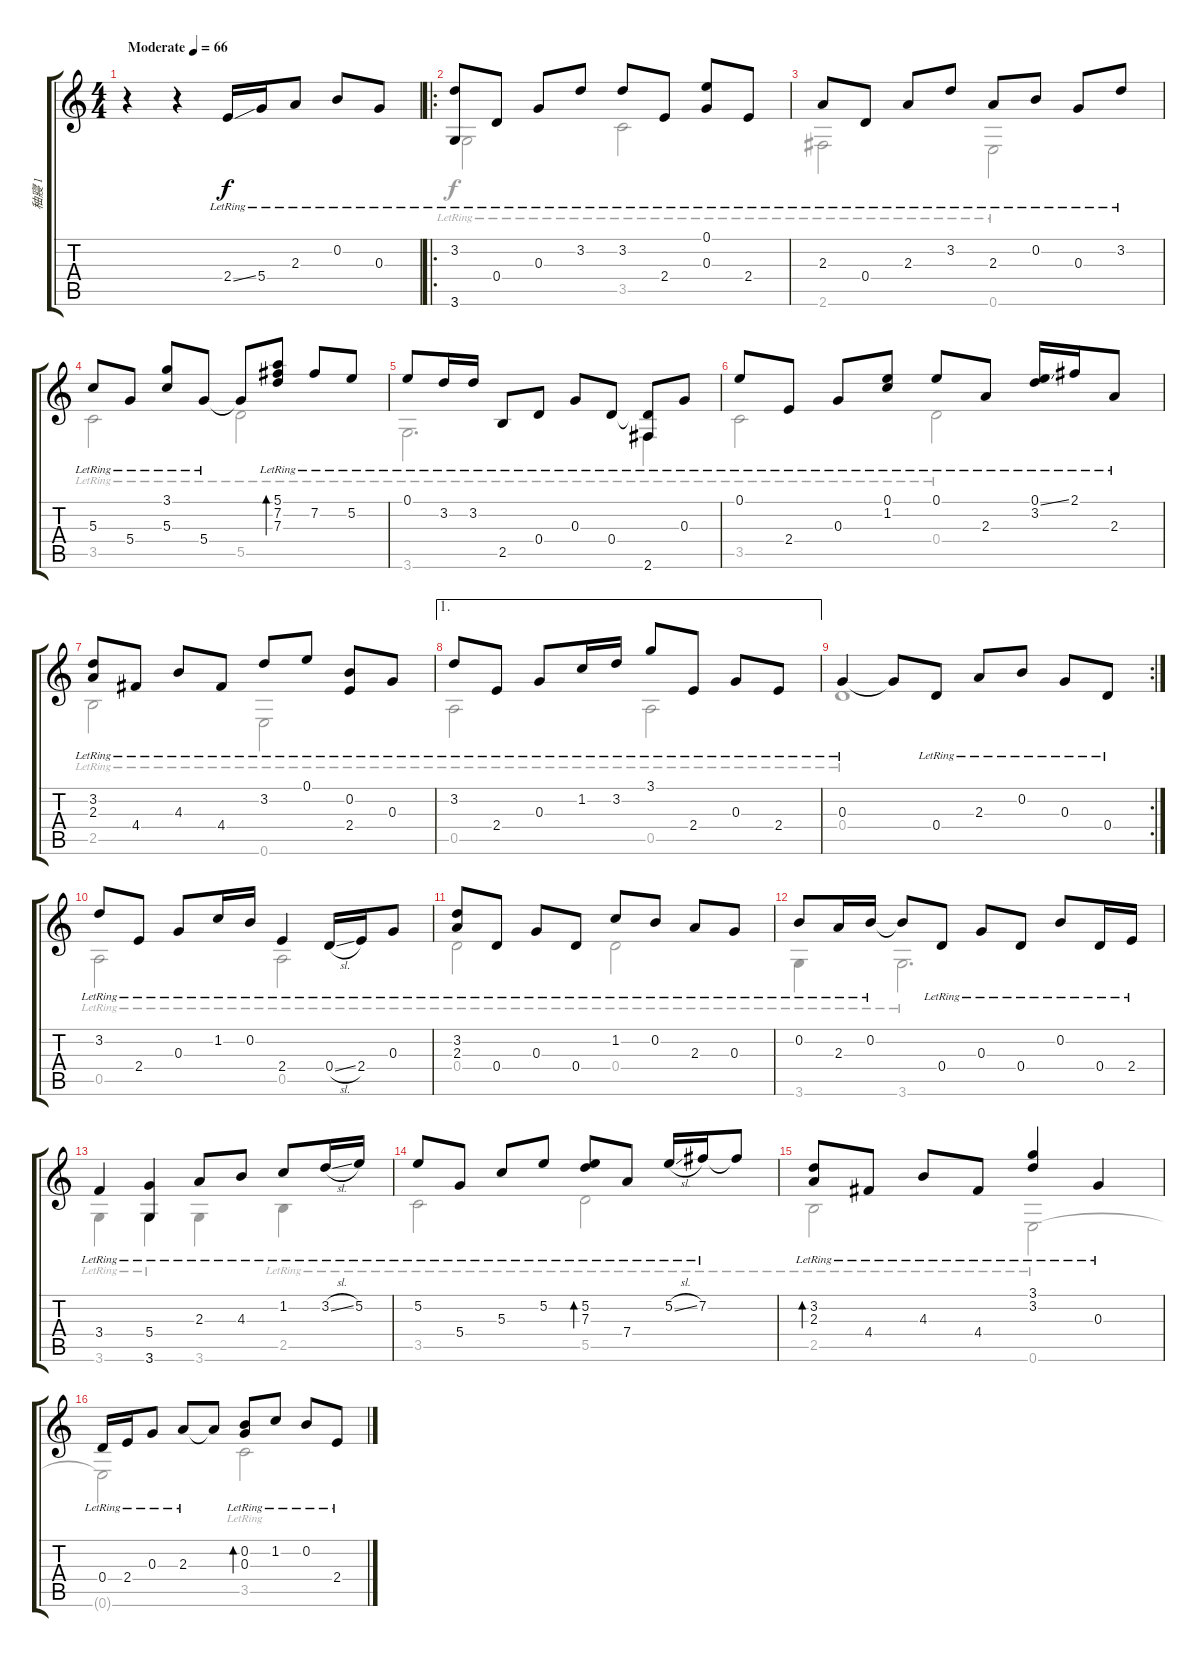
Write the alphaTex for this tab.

\track ("秞寢 1" "秞寢 1") {instrument acousticguitarnylon}
\staff {score tabs}
\tuning (E4 B3 G3 D3 A2 E2) {hide}
\voice
\ts (4 4)
\tempo (66 "Moderate")
\clef g2
\ks c
r.4{dy f instrument acousticguitarnylon} r.4 2.4{ss lr}.16 5.4{lr}.16 2.3{lr}.8 0.2{lr}.8 0.3{lr}.8 |
\ro
(3.2{lr} 3.6{lr}).8 0.4{lr}.8 0.3{lr}.8 3.2{lr}.8 3.2{lr}.8 2.4{lr}.8 (0.1{lr} 0.3{lr}).8 2.4{lr}.8 |
2.3{lr}.8 0.4{lr}.8 2.3{lr}.8 3.2{lr}.8 2.3{lr}.8 0.2{lr}.8 0.3{lr}.8 3.2{lr}.8 |
5.3{lr}.8 5.4{lr}.8 (3.1{lr} 5.3{lr}).8 5.4{lr}.8 5.4{t}.8 (5.1{lr} 7.2{lr} 7.3{lr}).8{bd 240} 7.2{lr}.8 5.2{lr}.8 |
0.1{lr}.8 3.2{lr}.16 3.2{lr}.16 2.5{lr}.8 0.4{lr}.8 0.3{lr}.8 0.4{lr}.8 (0.4{t} 2.6{lr}).8 0.3{lr}.8 |
0.1{lr}.8 2.4{lr}.8 0.3{lr}.8 (0.1{lr} 1.2{lr}).8 0.1{lr}.8 2.3{lr}.8 (0.1{ss lr} 3.2{lr}).16 2.1{lr}.16 2.3{lr}.8 |
(3.2{lr} 2.3{lr}).8 4.4{lr}.8 4.3{lr}.8 4.4{lr}.8 3.2{lr}.8 0.1{lr}.8 (0.2{lr} 2.4{lr}).8 0.3{lr}.8 |
\ae 1
3.2{lr}.8 2.4{lr}.8 0.3{lr}.8 1.2{lr}.16 3.2{lr}.16 3.1{lr}.8 2.4{lr}.8 0.3{lr}.8 2.4{lr}.8 |
\rc 2
0.3{lr}.4 0.3{t}.8 0.4{lr}.8 2.3{lr}.8 0.2{lr}.8 0.3{lr}.8 0.4{lr}.8 |
3.2{lr}.8 2.4{lr}.8 0.3{lr}.8 1.2{lr}.16 0.2{lr}.16 2.4{lr}.4 0.4{sl lr}.16 2.4{lr}.16 0.3{lr}.8 |
(3.2{lr} 2.3{lr}).8 0.4{lr}.8 0.3{lr}.8 0.4{lr}.8 1.2{lr}.8 0.2{lr}.8 2.3{lr}.8 0.3{lr}.8 |
0.2{lr}.8 2.3{lr}.16 0.2{lr}.16 0.2{t}.8 0.4{lr}.8 0.3{lr}.8 0.4{lr}.8 0.2{lr}.8 0.4{lr}.16 2.4{lr}.16 |
3.4{lr}.4 (5.4{lr} 3.6).4 2.3{lr}.8 4.3{lr}.8 1.2{lr}.8 3.2{sl lr}.16 5.2{lr}.16 |
5.2{lr}.8 5.4{lr}.8 5.3{lr}.8 5.2{lr}.8 (5.2{lr} 7.3{lr}).8{bd 240} 7.4{lr}.8 5.2{sl lr}.16 7.2{lr}.16 7.2{t}.8 |
(3.2{lr} 2.3{lr}).8{bd 240} 4.4{lr}.8 4.3{lr}.8 4.4{lr}.8 (3.1{lr} 3.2{lr}).4 0.3{lr}.4 |
0.4{lr}.16 2.4{lr}.16 0.3{lr}.8 2.3{lr}.8 2.3{t}.8 (0.2{lr} 0.3{lr}).8{bd 240} 1.2{lr}.8 0.2{lr}.8 2.4{lr}.8
\voice
\clef g2
\ottava regular
\simile none
\ks c
|
3.6{lr}.2 3.5{lr}.2 |
2.6{lr}.2 0.6{lr}.2 |
3.5{lr}.2 5.5{lr}.2 |
3.6{lr}.2{d} 2.6{lr}.4 |
3.5{lr}.2 0.4{lr}.2 |
2.5{lr}.2 0.6{lr}.2 |
0.5{lr}.2 0.5{lr}.2 |
0.4{lr}.1 |
0.5{lr}.2 0.5{lr}.2 |
0.4{lr}.2 0.4{lr}.2 |
3.6{lr}.4 3.6{lr}.2{d} |
3.6{lr}.4 3.6{lr}.4 3.6.4 2.5{lr}.4 |
3.5{lr}.2 5.5{lr}.2 |
2.5{lr}.2 0.6{lr}.2 |
0.6{t}.2 3.5{lr}.2
